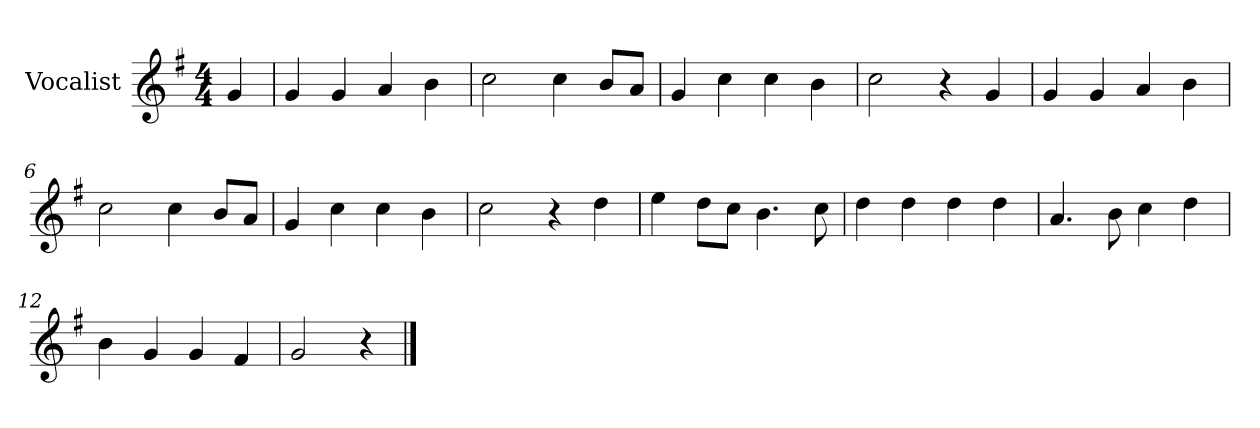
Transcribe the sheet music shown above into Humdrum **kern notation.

**kern
*part1
*staff1
*I"Vocalist
*k[f#]
*G:
*M4/4
=
4g
=1
4g
4g
4a
4b
=2
2cc
4cc
8bL
8aJ
=3
4g
4cc
4cc
4b
=4
2cc
4r
4g
=5
4g
4g
4a
4b
=6
2cc
4cc
8bL
8aJ
=7
4g
4cc
4cc
4b
=8
2cc
4r
4dd
=9
4ee
8ddL
8ccJ
4.b
8cc
=10
4dd
4dd
4dd
4dd
=11
4.a
8b
4cc
4dd
=12
4b
4g
4g
4f#
=13
2g
4r
==
*-
